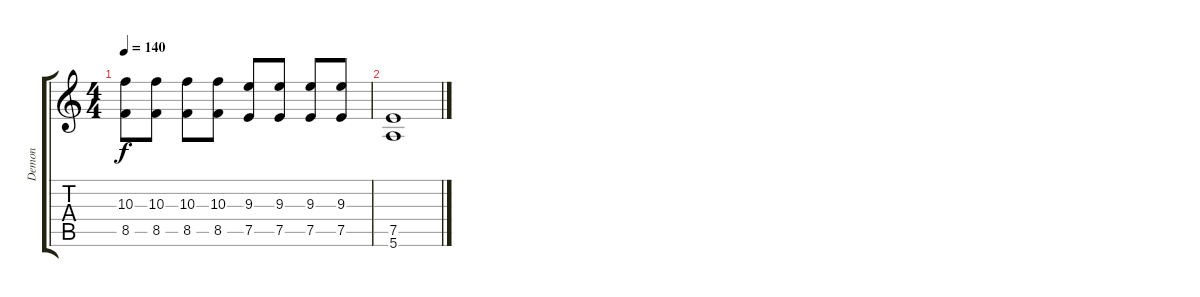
\track ("Demon" "Demon") {instrument distortionguitar}
\staff {score tabs}
\tuning (E4 B3 G3 D3 A2 E2) {hide}
\ts (4 4)
\tempo 140
\clef g2
\ks c
(10.3 8.5).8{dy f} (10.3 8.5).8 (10.3 8.5).8 (10.3 8.5).8 (9.3 7.5).8 (9.3 7.5).8 (9.3 7.5).8 (9.3 7.5).8 |
(7.5 5.6).1
